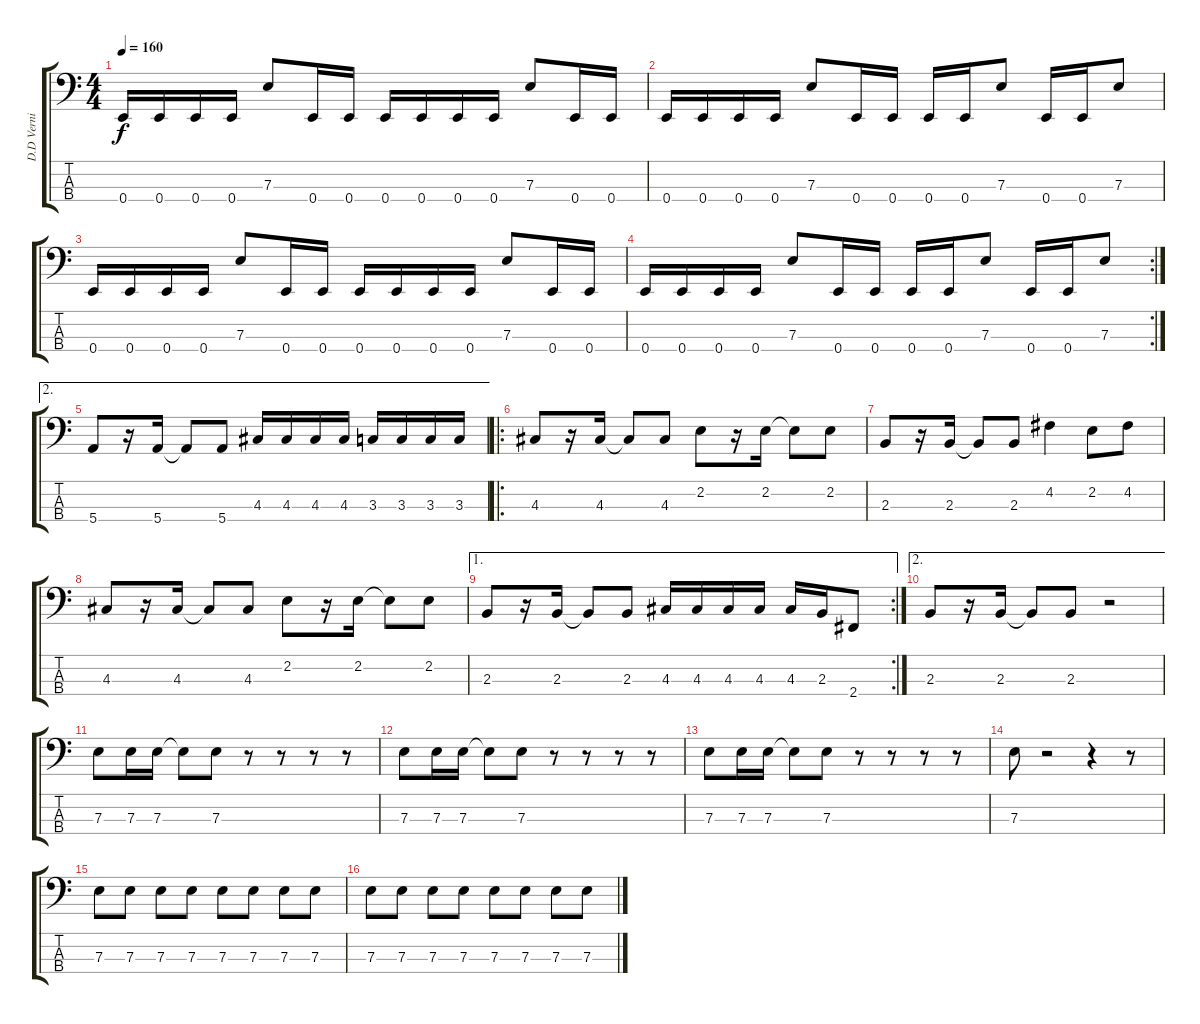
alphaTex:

\track ("D.D Verni" "D.D Verni") {instrument electricbasspick}
\staff {score tabs}
\tuning (G2 D2 A1 E1) {hide}
\ts (4 4)
\tempo 160
\clef f4
\ks c
0.4.16{dy f} 0.4.16 0.4.16 0.4.16 7.3.8 0.4.16 0.4.16 0.4.16 0.4.16 0.4.16 0.4.16 7.3.8 0.4.16 0.4.16 |
0.4.16 0.4.16 0.4.16 0.4.16 7.3.8 0.4.16 0.4.16 0.4.16 0.4.16 7.3.8 0.4.16 0.4.16 7.3.8 |
0.4.16 0.4.16 0.4.16 0.4.16 7.3.8 0.4.16 0.4.16 0.4.16 0.4.16 0.4.16 0.4.16 7.3.8 0.4.16 0.4.16 |
\rc 2
0.4.16 0.4.16 0.4.16 0.4.16 7.3.8 0.4.16 0.4.16 0.4.16 0.4.16 7.3.8 0.4.16 0.4.16 7.3.8 |
\ae 2
5.4.8 r.16 5.4.16 5.4{t}.8 5.4.8 4.3.16 4.3.16 4.3.16 4.3.16 3.3.16 3.3.16 3.3.16 3.3.16 |
\ro
4.3.8 r.16 4.3.16 4.3{t}.8 4.3.8 2.2.8 r.16 2.2.16 2.2{t}.8 2.2.8 |
2.3.8 r.16 2.3.16 2.3{t}.8 2.3.8 4.2.4 2.2.8 4.2.8 |
4.3.8 r.16 4.3.16 4.3{t}.8 4.3.8 2.2.8 r.16 2.2.16 2.2{t}.8 2.2.8 |
\ae 1
\rc 2
2.3.8 r.16 2.3.16 2.3{t}.8 2.3.8 4.3.16 4.3.16 4.3.16 4.3.16 4.3.16 2.3.16 2.4.8 |
\ae 2
2.3.8 r.16 2.3.16 2.3{t}.8 2.3.8 r.2 |
7.3.8 7.3.16 7.3.16 7.3{t}.8 7.3.8 r.8 r.8 r.8 r.8 |
7.3.8 7.3.16 7.3.16 7.3{t}.8 7.3.8 r.8 r.8 r.8 r.8 |
7.3.8 7.3.16 7.3.16 7.3{t}.8 7.3.8 r.8 r.8 r.8 r.8 |
7.3.8 r.2 r.4 r.8 |
7.3.8 7.3.8 7.3.8 7.3.8 7.3.8 7.3.8 7.3.8 7.3.8 |
7.3.8 7.3.8 7.3.8 7.3.8 7.3.8 7.3.8 7.3.8 7.3.8
